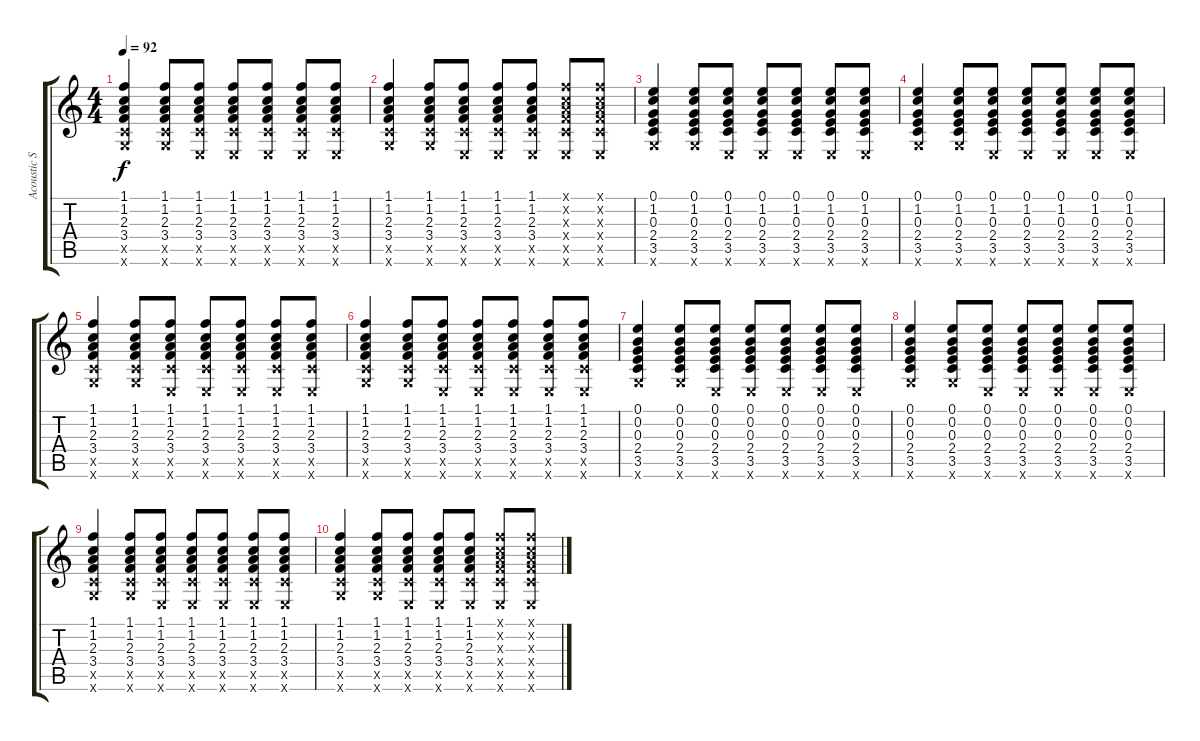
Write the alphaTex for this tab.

\track ("Acoustic Standard" "Acoustic S") {instrument acousticguitarsteel}
\staff {score tabs}
\tuning (E4 B3 G3 D3 A2 E2) {hide}
\ts (4 4)
\tempo 92
\clef g2
\ks c
(1.1 1.2 2.3 3.4 3.5{x} 3.6{x}).4{dy f} (1.1 1.2 2.3 3.4 3.5{x} 3.6{x}).8 (1.1 1.2 2.3 3.4 3.5{x} 0.6{x}).8 (1.1 1.2 2.3 3.4 3.5{x} 0.6{x}).8 (1.1 1.2 2.3 3.4 3.5{x} 0.6{x}).8 (1.1 1.2 2.3 3.4 3.5{x} 0.6{x}).8 (1.1 1.2 2.3 3.4 3.5{x} 0.6{x}).8 |
(1.1 1.2 2.3 3.4 3.5{x} 3.6{x}).4{volume 7} (1.1 1.2 2.3 3.4 3.5{x} 3.6{x}).8 (1.1 1.2 2.3 3.4 3.5{x} 0.6{x}).8 (1.1 1.2 2.3 3.4 3.5{x} 0.6{x}).8 (1.1 1.2 2.3 3.4 3.5{x} 0.6{x}).8 (1.1{x} 1.2{x} 2.3{x} 3.4{x} 3.5{x} 0.6{x}).8 (1.1{x} 1.2{x} 2.3{x} 3.4{x} 3.5{x} 0.6{x}).8 |
(0.1 1.2 0.3 2.4 3.5 3.6{x}).4{volume 6} (0.1 1.2 0.3 2.4 3.5 3.6{x}).8 (0.1 1.2 0.3 2.4 3.5 0.6{x}).8 (0.1 1.2 0.3 2.4 3.5 0.6{x}).8 (0.1 1.2 0.3 2.4 3.5 0.6{x}).8 (0.1 1.2 0.3 2.4 3.5 0.6{x}).8 (0.1 1.2 0.3 2.4 3.5 0.6{x}).8 |
(0.1 1.2 0.3 2.4 3.5 3.6{x}).4 (0.1 1.2 0.3 2.4 3.5 3.6{x}).8 (0.1 1.2 0.3 2.4 3.5 0.6{x}).8 (0.1 1.2 0.3 2.4 3.5 0.6{x}).8 (0.1 1.2 0.3 2.4 3.5 0.6{x}).8 (0.1 1.2 0.3 2.4 3.5 0.6{x}).8 (0.1 1.2 0.3 2.4 3.5 0.6{x}).8 |
(1.1 1.2 2.3 3.4 3.5{x} 3.6{x}).4{volume 5} (1.1 1.2 2.3 3.4 3.5{x} 3.6{x}).8 (1.1 1.2 2.3 3.4 3.5{x} 0.6{x}).8 (1.1 1.2 2.3 3.4 3.5{x} 0.6{x}).8 (1.1 1.2 2.3 3.4 3.5{x} 0.6{x}).8 (1.1 1.2 2.3 3.4 3.5{x} 0.6{x}).8 (1.1 1.2 2.3 3.4 3.5{x} 0.6{x}).8 |
(1.1 1.2 2.3 3.4 3.5{x} 3.6{x}).4 (1.1 1.2 2.3 3.4 3.5{x} 3.6{x}).8 (1.1 1.2 2.3 3.4 3.5{x} 0.6{x}).8 (1.1 1.2 2.3 3.4 3.5{x} 0.6{x}).8 (1.1 1.2 2.3 3.4 3.5{x} 0.6{x}).8 (1.1 1.2 2.3 3.4 3.5{x} 0.6{x}).8 (1.1 1.2 2.3 3.4 3.5{x} 0.6{x}).8 |
(0.1 0.2 0.3 2.4 3.5 3.6{x}).4{volume 4} (0.1 0.2 0.3 2.4 3.5 3.6{x}).8 (0.1 0.2 0.3 2.4 3.5 0.6{x}).8 (0.1 0.2 0.3 2.4 3.5 0.6{x}).8 (0.1 0.2 0.3 2.4 3.5 0.6{x}).8 (0.1 0.2 0.3 2.4 3.5 0.6{x}).8 (0.1 0.2 0.3 2.4 3.5 0.6{x}).8 |
(0.1 0.2 0.3 2.4 3.5 3.6{x}).4 (0.1 0.2 0.3 2.4 3.5 3.6{x}).8 (0.1 0.2 0.3 2.4 3.5 0.6{x}).8 (0.1 0.2 0.3 2.4 3.5 0.6{x}).8 (0.1 0.2 0.3 2.4 3.5 0.6{x}).8 (0.1 0.2 0.3 2.4 3.5 0.6{x}).8 (0.1 0.2 0.3 2.4 3.5 0.6{x}).8 |
(1.1 1.2 2.3 3.4 3.5{x} 3.6{x}).4{volume 3} (1.1 1.2 2.3 3.4 3.5{x} 3.6{x}).8 (1.1 1.2 2.3 3.4 3.5{x} 0.6{x}).8 (1.1 1.2 2.3 3.4 3.5{x} 0.6{x}).8 (1.1 1.2 2.3 3.4 3.5{x} 0.6{x}).8 (1.1 1.2 2.3 3.4 3.5{x} 0.6{x}).8 (1.1 1.2 2.3 3.4 3.5{x} 0.6{x}).8 |
(1.1 1.2 2.3 3.4 3.5{x} 3.6{x}).4 (1.1 1.2 2.3 3.4 3.5{x} 3.6{x}).8 (1.1 1.2 2.3 3.4 3.5{x} 0.6{x}).8 (1.1 1.2 2.3 3.4 3.5{x} 0.6{x}).8 (1.1 1.2 2.3 3.4 3.5{x} 0.6{x}).8 (1.1{x} 1.2{x} 2.3{x} 3.4{x} 3.5{x} 0.6{x}).8 (1.1{x} 1.2{x} 2.3{x} 3.4{x} 3.5{x} 0.6{x}).8
